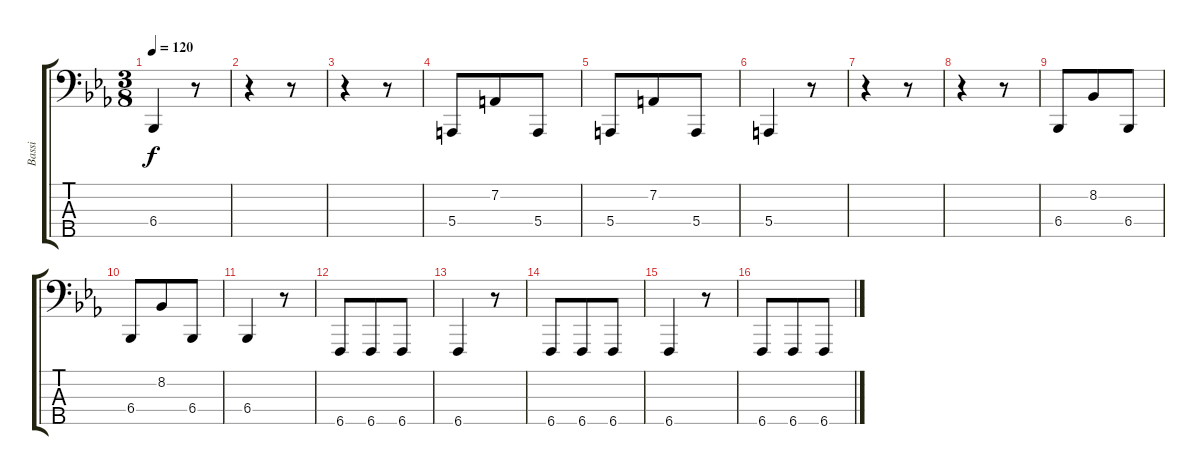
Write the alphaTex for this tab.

\track ("Bassi" "Bassi") {instrument cello}
\staff {score tabs}
\tuning (G2 D2 A1 E1 B0) {hide}
\ts (3 8)
\tempo 120
\clef f4
\ks eb
6.4.4{dy f} r.8 |
r.4 r.8 |
r.4 r.8 |
5.4.8 7.2.8 5.4.8 |
5.4.8 7.2.8 5.4.8 |
5.4.4 r.8 |
r.4 r.8 |
r.4 r.8 |
6.4.8 8.2.8 6.4.8 |
6.4.8 8.2.8 6.4.8 |
6.4.4 r.8 |
6.5.8 6.5.8 6.5.8 |
6.5.4 r.8 |
6.5.8 6.5.8 6.5.8 |
6.5.4 r.8 |
6.5.8 6.5.8 6.5.8
